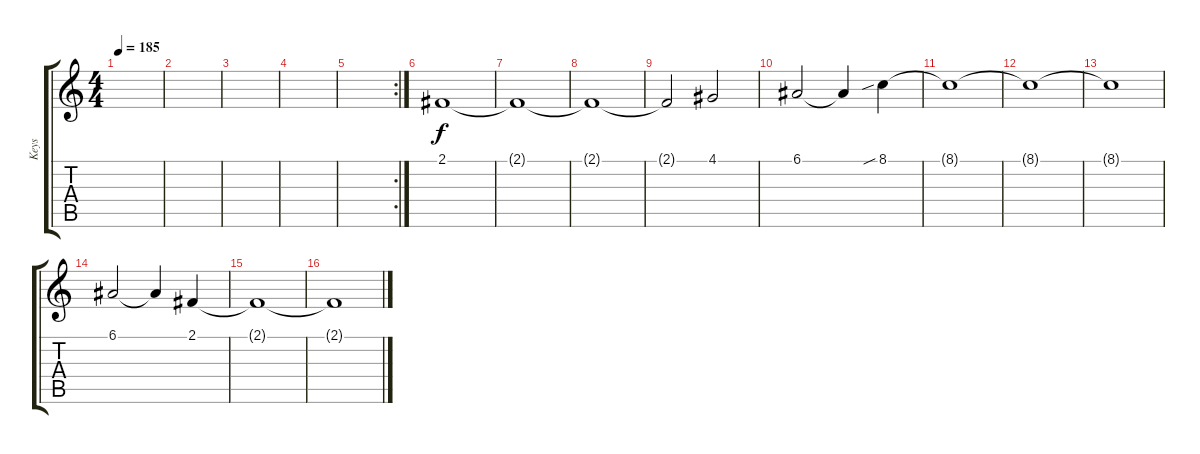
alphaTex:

\track ("Keys" "Keys") {instrument stringensemble1}
\staff {score tabs}
\tuning (E4 B3 G3 D3 A2 E2) {hide}
\ts (4 4)
\tempo 185
\clef g2
\ks c
|
|
|
|
\rc 2
|
2.1.1 |
2.1{t}.1 |
2.1{t}.1 |
2.1{t}.2 4.1.2 |
6.1.2 6.1{t}.4 8.1{sib}.4 |
8.1{t}.1 |
8.1{t}.1 |
8.1{t}.1 |
6.1.2 6.1{t}.4 2.1.4 |
2.1{t}.1 |
2.1{t}.1
